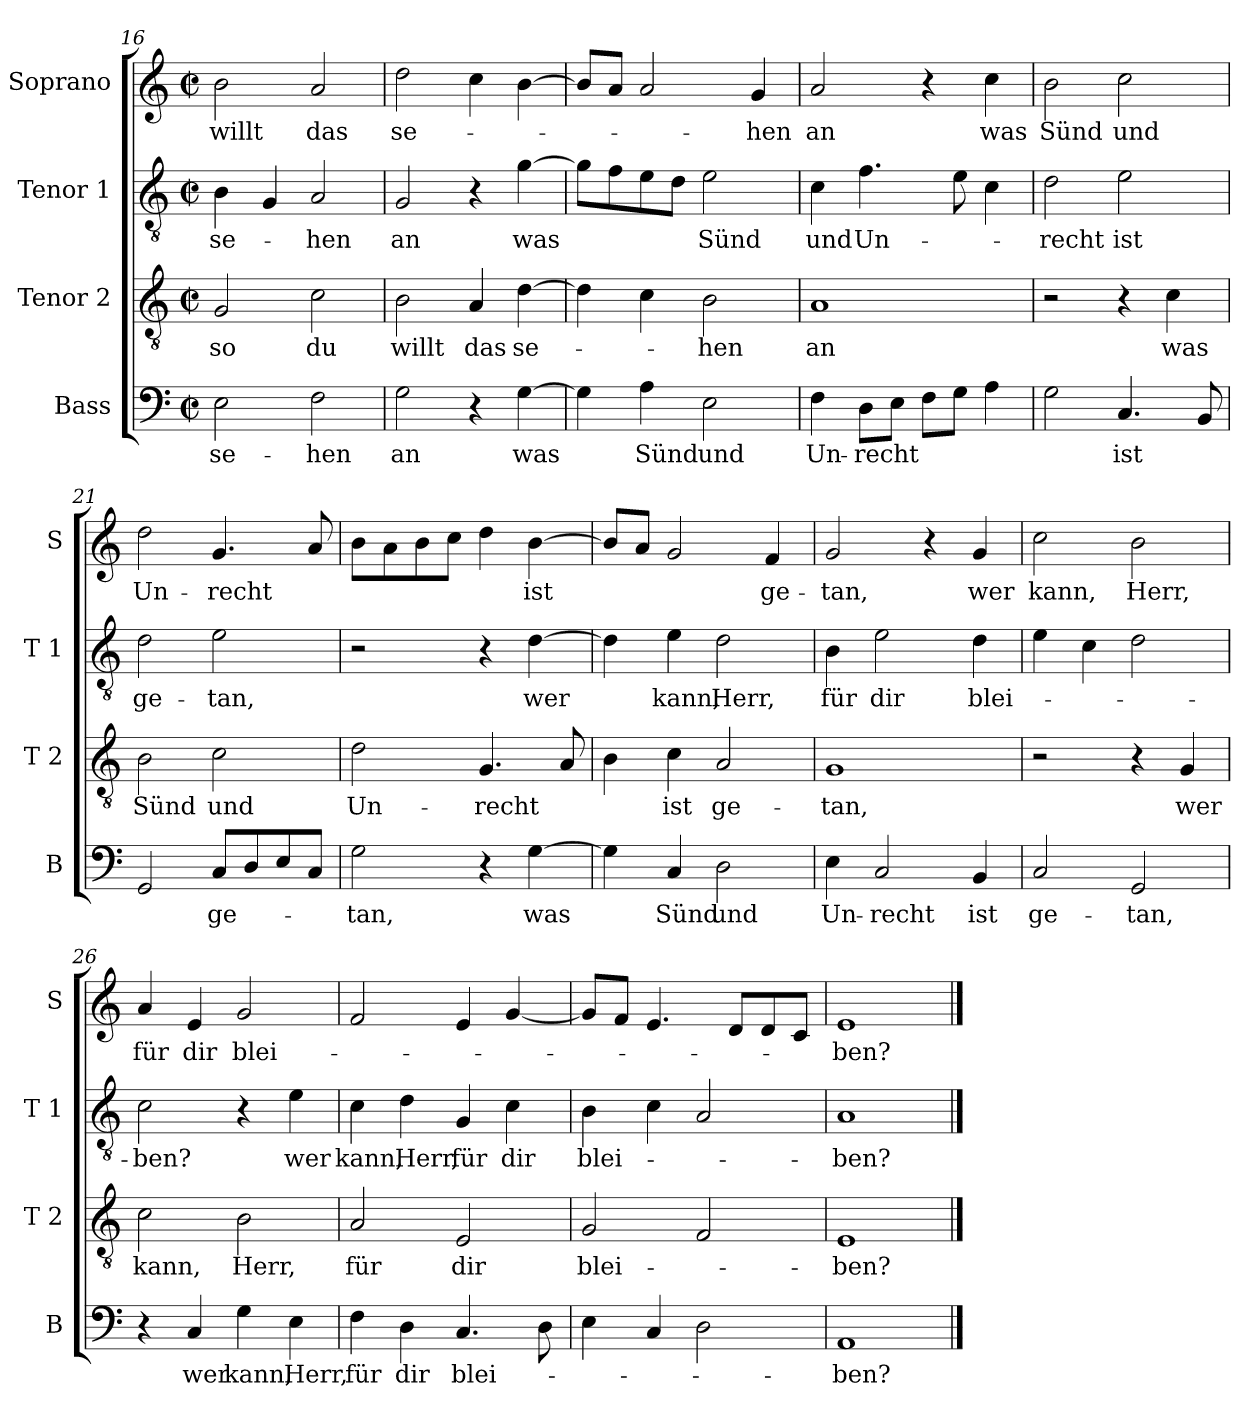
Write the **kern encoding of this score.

**kern	**text	**kern	**text	**kern	**text	**kern	**text
*part4	*part4	*part3	*part3	*part2	*part2	*part1	*part1
*staff4	*staff4	*staff3	*staff3	*staff2	*staff2	*staff1	*staff1
*I"Bass	*	*I"Tenor 2	*	*I"Tenor 1	*	*I"Soprano	*
*I'B	*	*I'T 2	*	*I'T 1	*	*I'S	*
*clefF4	*	*clefGv2	*	*clefGv2	*	*clefG2	*
*k[]	*	*k[]	*	*k[]	*	*k[]	*
*C:	*	*C:	*	*C:	*	*C:	*
*M2/2	*	*M2/2	*	*M2/2	*	*M2/2	*
*met(c|)	*	*met(c|)	*	*met(c|)	*	*met(c|)	*
=16	=16	=16	=16	=16	=16	=16	=16
!	!LO:LY:b	!	!LO:LY:b	!	!LO:LY:b	!	!LO:LY:b
2E\	se-	2G/	so	4B\	se-	2b\	willt
.	.	.	.	4G/	.	.	.
!	!LO:LY:b	!	!LO:LY:b	!	!LO:LY:b	!	!LO:LY:b
2F\	-hen	2c\	du	2A/	-hen	2a/	das
=17	=17	=17	=17	=17	=17	=17	=17
!	!LO:LY:b	!	!LO:LY:b	!	!LO:LY:b	!	!LO:LY:b
2G\	an	2B\	willt	2G/	an	2dd\	se-
!	!	!	!LO:LY:b	!	!	!	!
4r	.	4A/	das	4r	.	4cc\	.
!	!LO:LY:b	!	!LO:LY:b	!	!LO:LY:b	!	!
[4G\	was	[4d\	se-	[4g\	was	[4b\	.
=18	=18	=18	=18	=18	=18	=18	=18
4G\]	.	4d\]	.	8g\L]	.	8b/L]	.
.	.	.	.	8f\	.	8a/J	.
!	!LO:LY:b	!	!	!	!	!	!
4A\	Sünd	4c\	.	8e\	.	2a/	.
.	.	.	.	8d\J	.	.	.
!	!LO:LY:b	!	!LO:LY:b	!	!LO:LY:b	!	!
2E\	und	2B\	-hen	2e\	Sünd	.	.
!	!	!	!	!	!	!	!LO:LY:b
.	.	.	.	.	.	4g/	-hen
!!LO:LB:g=z
=19	=19	=19	=19	=19	=19	=19	=19
!	!LO:LY:b	!	!LO:LY:b	!	!LO:LY:b	!	!LO:LY:b
4F\	Un-	1A	an	4c\	und	2a/	an
!	!LO:LY:b	!	!	!	!LO:LY:b	!	!
8D\L	-recht	.	.	4.f\	Un-	.	.
8E\J	.	.	.	.	.	.	.
8F\L	.	.	.	.	.	4r	.
8G\J	.	.	.	8e\	.	.	.
!	!	!	!	!	!	!	!LO:LY:b
4A\	.	.	.	4c\	.	4cc\	was
=20	=20	=20	=20	=20	=20	=20	=20
!	!	!	!	!	!LO:LY:b	!	!LO:LY:b
2G\	.	2r	.	2d\	-recht	2b\	Sünd
!	!LO:LY:b	!	!	!	!LO:LY:b	!	!LO:LY:b
4.C/	ist	4r	.	2e\	ist	2cc\	und
!	!	!	!LO:LY:b	!	!	!	!
.	.	4c\	was	.	.	.	.
8BB/	.	.	.	.	.	.	.
=21	=21	=21	=21	=21	=21	=21	=21
!	!	!	!LO:LY:b	!	!LO:LY:b	!	!LO:LY:b
2GG/	.	2B\	Sünd	2d\	ge-	2dd\	Un-
!	!LO:LY:b	!	!LO:LY:b	!	!LO:LY:b	!	!LO:LY:b
8C/L	ge-	2c\	und	2e\	-tan,	4.g/	-recht
8D/	.	.	.	.	.	.	.
8E/	.	.	.	.	.	.	.
8C/J	.	.	.	.	.	8a/	.
=22	=22	=22	=22	=22	=22	=22	=22
!	!LO:LY:b	!	!LO:LY:b	!	!	!	!
2G\	-tan,	2d\	Un-	2r	.	8b\L	.
.	.	.	.	.	.	8a\	.
.	.	.	.	.	.	8b\	.
.	.	.	.	.	.	8cc\J	.
!	!	!	!LO:LY:b	!	!	!	!
4r	.	4.G/	-recht	4r	.	4dd\	.
!	!LO:LY:b	!	!	!	!LO:LY:b	!	!LO:LY:b
[4G\	was	.	.	[4d\	wer	[4b\	ist
.	.	8A/	.	.	.	.	.
=23	=23	=23	=23	=23	=23	=23	=23
4G\]	.	4B\	.	4d\]	.	8b/L]	.
.	.	.	.	.	.	8a/J	.
!	!LO:LY:b	!	!LO:LY:b	!	!LO:LY:b	!	!
4C/	Sünd	4c\	ist	4e\	kann,	2g/	.
!	!LO:LY:b	!	!LO:LY:b	!	!LO:LY:b	!	!
2D\	und	2A/	ge-	2d\	Herr,	.	.
!	!	!	!	!	!	!	!LO:LY:b
.	.	.	.	.	.	4f/	ge-
!!LO:LB:g=z
=24	=24	=24	=24	=24	=24	=24	=24
!	!LO:LY:b	!	!LO:LY:b	!	!LO:LY:b	!	!LO:LY:b
4E\	Un-	1G	-tan,	4B\	für	2g/	-tan,
!	!LO:LY:b	!	!	!	!LO:LY:b	!	!
2C/	-recht	.	.	2e\	dir	.	.
.	.	.	.	.	.	4r	.
!	!LO:LY:b	!	!	!	!LO:LY:b	!	!LO:LY:b
4BB/	ist	.	.	4d\	blei-	4g/	wer
=25	=25	=25	=25	=25	=25	=25	=25
!	!LO:LY:b	!	!	!	!	!	!LO:LY:b
2C/	ge-	2r	.	4e\	.	2cc\	kann,
.	.	.	.	4c\	.	.	.
!	!LO:LY:b	!	!	!	!	!	!LO:LY:b
2GG/	-tan,	4r	.	2d\	.	2b\	Herr,
!	!	!	!LO:LY:b	!	!	!	!
.	.	4G/	wer	.	.	.	.
=26	=26	=26	=26	=26	=26	=26	=26
!	!	!	!LO:LY:b	!	!LO:LY:b	!	!LO:LY:b
4r	.	2c\	kann,	2c\	-ben?	4a/	für
!	!LO:LY:b	!	!	!	!	!	!LO:LY:b
4C/	wer	.	.	.	.	4e/	dir
!	!LO:LY:b	!	!LO:LY:b	!	!	!	!LO:LY:b
4G\	kann,	2B\	Herr,	4r	.	2g/	blei-
!	!LO:LY:b	!	!	!	!LO:LY:b	!	!
4E\	Herr,	.	.	4e\	wer	.	.
=27	=27	=27	=27	=27	=27	=27	=27
!	!LO:LY:b	!	!LO:LY:b	!	!LO:LY:b	!	!
4F\	für	2A/	für	4c\	kann,	2f/	.
!	!LO:LY:b	!	!	!	!LO:LY:b	!	!
4D\	dir	.	.	4d\	Herr,	.	.
!	!LO:LY:b	!	!LO:LY:b	!	!LO:LY:b	!	!
4.C/	blei-	2E/	dir	4G/	für	4e/	.
!	!	!	!	!	!LO:LY:b	!	!
.	.	.	.	4c\	dir	[4g/	.
8D\	.	.	.	.	.	.	.
=28	=28	=28	=28	=28	=28	=28	=28
!	!	!	!LO:LY:b	!	!LO:LY:b	!	!
4E\	.	2G/	blei-	4B\	blei-	8g/L]	.
.	.	.	.	.	.	8f/J	.
4C/	.	.	.	4c\	.	4.e/	.
2D\	.	2F/	.	2A/	.	.	.
.	.	.	.	.	.	8d/L	.
.	.	.	.	.	.	8d/	.
.	.	.	.	.	.	8c/J	.
=29	=29	=29	=29	=29	=29	=29	=29
!	!LO:LY:b	!	!LO:LY:b	!	!LO:LY:b	!	!LO:LY:b
1AA	-ben?	1E	-ben?	1A	-ben?	1e	-ben?
==	==	==	==	==	==	==	==
*-	*-	*-	*-	*-	*-	*-	*-
